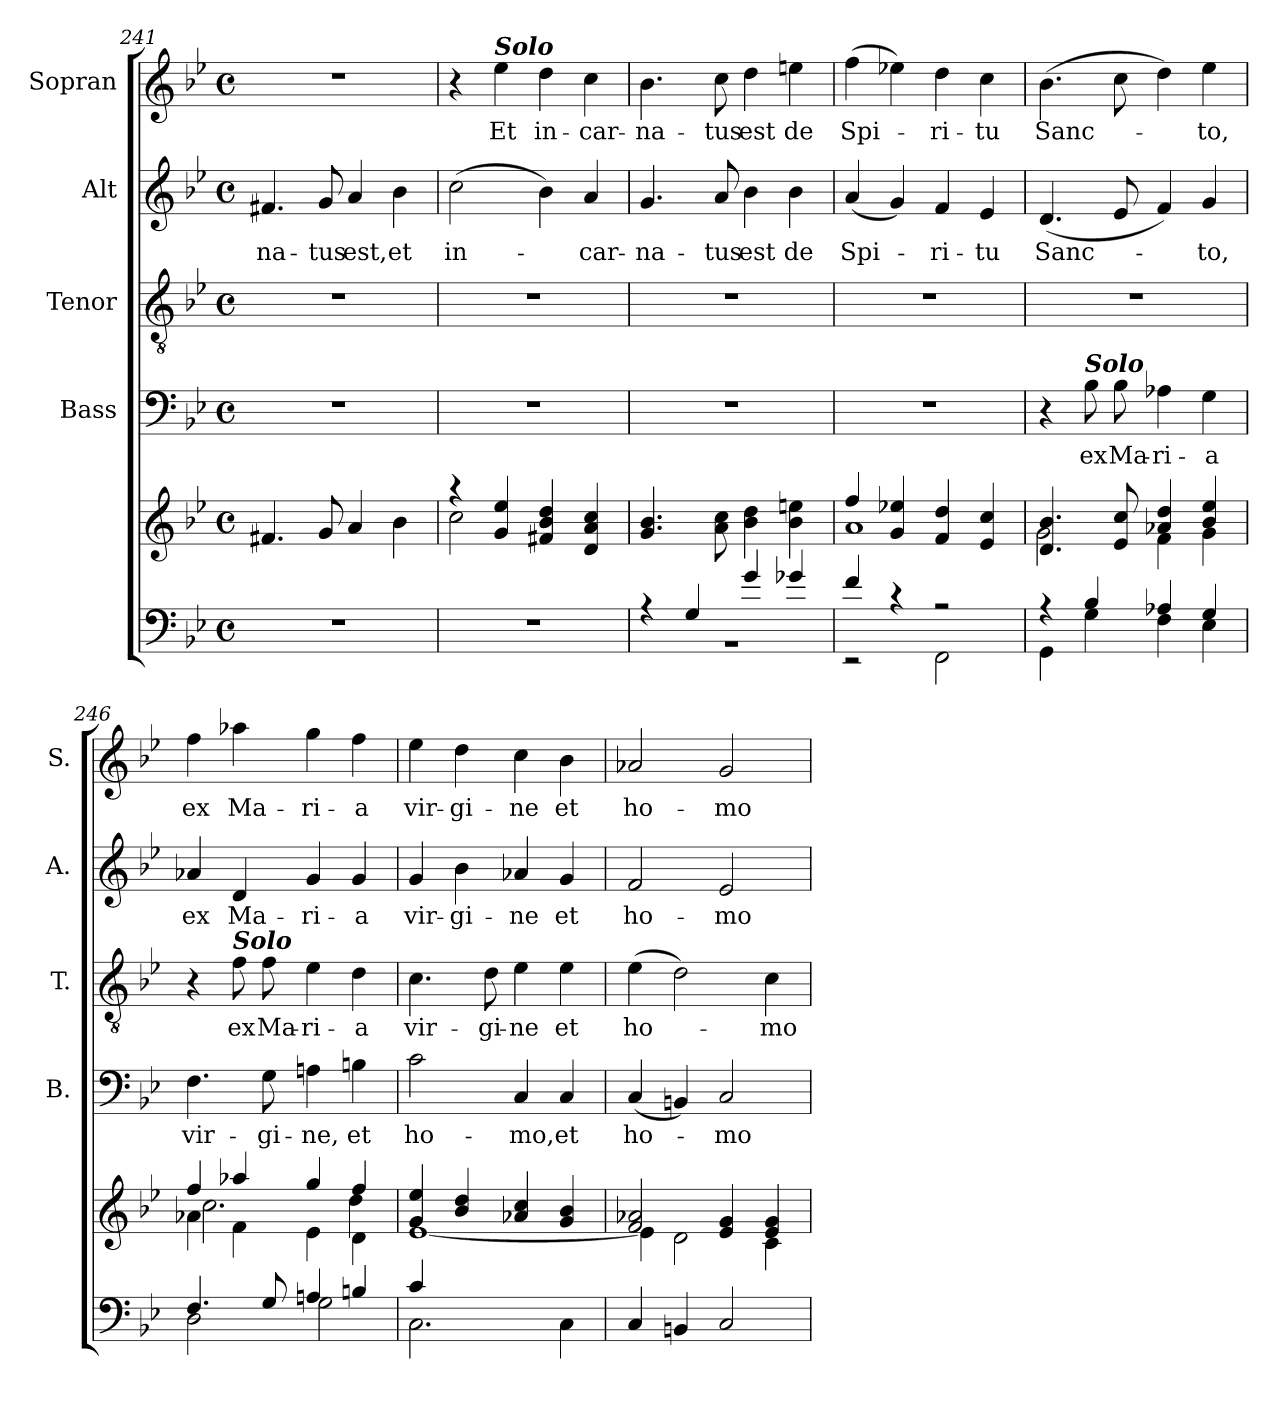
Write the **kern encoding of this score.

**kern	**kern	**kern	**text	**kern	**text	**kern	**text	**kern	**text
*part5	*part5	*part4	*part4	*part3	*part3	*part2	*part2	*part1	*part1
*staff6	*staff5	*staff4	*staff4	*staff3	*staff3	*staff2	*staff2	*staff1	*staff1
*	*	*I"Bass	*	*I"Tenor	*	*I"Alt	*	*I"Sopran	*
*	*	*I'B.	*	*I'T.	*	*I'A.	*	*I'S.	*
!!LO:LB:g=z
*clefF4	*clefG2	*clefF4	*	*clefGv2	*	*clefG2	*	*clefG2	*
*k[b-e-]	*k[b-e-]	*k[b-e-]	*	*k[b-e-]	*	*k[b-e-]	*	*k[b-e-]	*
*B-:	*B-:	*B-:	*	*B-:	*	*B-:	*	*B-:	*
*M4/4	*M4/4	*M4/4	*	*M4/4	*	*M4/4	*	*M4/4	*
*met(c)	*met(c)	*met(c)	*	*met(c)	*	*met(c)	*	*met(c)	*
=241	=241	=241	=241	=241	=241	=241	=241	=241	=241
!	!	!	!	!	!	!	!LO:LY:b	!	!
1r	4.f#X/	1r	.	1r	.	4.f#X/	-na-	1r	.
!	!	!	!	!	!	!	!LO:LY:b	!	!
.	8g/	.	.	.	.	8g/	-tus	.	.
!	!	!	!	!	!	!	!LO:LY:b	!	!
.	4a/	.	.	.	.	4a/	est,	.	.
!	!	!	!	!	!	!	!LO:LY:b	!	!
.	4b-\	.	.	.	.	4b-\	et	.	.
=242	=242	=242	=242	=242	=242	=242	=242	=242	=242
*	*^	*	*	*	*	*	*	*	*
!	!	!	!	!	!	!	!	!LO:LY:b	!	!
1r	4raa	2cc\	1r	.	1r	.	(>2cc\	in-	4r	.
!	!	!	!	!	!	!	!	!	!LO:TX:a:Bi:t=Solo	!
!	!	!	!	!	!	!	!	!	!	!LO:LY:b
.	4g/ 4ee-/	.	.	.	.	.	.	.	4ee-\	Et
!	!	!	!	!	!	!	!	!	!	!LO:LY:b
.	4f#X/ 4b-/ 4dd/	2ryy	.	.	.	.	4b-\)	.	4dd\	in-
!	!	!	!	!	!	!	!	!LO:LY:b	!	!LO:LY:b
.	4d/ 4a/ 4cc/	.	.	.	.	.	4a/	-car-	4cc\	-car-
*	*v	*v	*	*	*	*	*	*	*	*
=243	=243	=243	=243	=243	=243	=243	=243	=243	=243
*^	*	*	*	*	*	*	*	*	*
!	!	!	!	!	!	!	!	!LO:LY:b	!	!LO:LY:b
4rA	1rBB	4.g/ 4.b-/	1r	.	1r	.	4.g/	-na-	4.b-\	-na-
4G/	.	.	.	.	.	.	.	.	.	.
!	!	!	!	!	!	!	!	!LO:LY:b	!	!LO:LY:b
.	.	8a\ 8cc\	.	.	.	.	8a/	-tus	8cc\	-tus
!	!	!	!	!	!	!	!	!LO:LY:b	!	!LO:LY:b
4g/	.	4b-\ 4dd\	.	.	.	.	4b-\	est	4dd\	est
!	!	!	!	!	!	!	!	!LO:LY:b	!	!LO:LY:b
4g-X/	.	4b-\ 4een\	.	.	.	.	4b-\	de	4een\	de
=244	=244	=244	=244	=244	=244	=244	=244	=244	=244	=244
*	*	*^	*	*	*	*	*	*	*	*
!	!	!	!	!	!	!	!	!	!LO:LY:b	!	!LO:LY:b
4f/	2r	4ff/	1a	1r	.	1r	.	(<4a/	Spi-	(>4ff\	Spi-
4rc	.	4g/ 4ee-X/	.	.	.	.	.	4g/)	.	4ee-X\)	.
!	!	!	!	!	!	!	!	!	!LO:LY:b	!	!LO:LY:b
2rB	2FF\	4f/ 4dd/	.	.	.	.	.	4f/	-ri-	4dd\	-ri-
!	!	!	!	!	!	!	!	!	!LO:LY:b	!	!LO:LY:b
.	.	4e-/ 4cc/	.	.	.	.	.	4e-/	-tu	4cc\	-tu
=245	=245	=245	=245	=245	=245	=245	=245	=245	=245	=245	=245
!	!	!	!	!	!	!	!	!	!LO:LY:b	!	!LO:LY:b
4rA	4GG\	4.d/ 4.b-/	2g\	4r	.	1r	.	(<4.d/	Sanc-	(>4.b-\	Sanc-
!	!	!	!	!LO:TX:a:Bi:t=Solo	!	!	!	!	!	!	!
!	!	!	!	!	!LO:LY:b	!	!	!	!	!	!
4B-/	4G\	.	.	8B-\	ex	.	.	.	.	.	.
!	!	!	!	!	!LO:LY:b	!	!	!	!	!	!
.	.	8e-/ 8cc/	.	8B-\	Ma-	.	.	8e-/	.	8cc\	.
!	!	!	!	!	!LO:LY:b	!	!	!	!	!	!
4A-X/	4F\	4a-X/ 4dd/	4f\	4A-X\	-ri-	.	.	4f/)	.	4dd\)	.
!	!	!	!	!	!LO:LY:b	!	!	!	!LO:LY:b	!	!LO:LY:b
4G/	4E-\	4b-/ 4ee-/	4g\	4G\	-a	.	.	4g/	-to,	4ee-\	-to,
!!LO:PB:g=z
=246	=246	=246	=246	=246	=246	=246	=246	=246	=246	=246	=246
*	*	*	*^	*	*	*	*	*	*	*	*
!	!	!	!	!	!	!LO:LY:b	!	!	!	!LO:LY:b	!	!LO:LY:b
4.F/	2D\	4ff/	4a-X\	2.cc\	4.F\	vir-	4r	.	4a-X/	ex	4ff\	ex
!	!	!	!	!	!	!	!LO:TX:a:Bi:t=Solo	!	!	!	!	!
!	!	!	!	!	!	!	!	!LO:LY:b	!	!LO:LY:b	!	!LO:LY:b
.	.	4aa-X/	4f\	.	.	.	8f\	ex	4d/	Ma-	4aa-X\	Ma-
!	!	!	!	!	!	!LO:LY:b	!	!LO:LY:b	!	!	!	!
8G/	.	.	.	.	8G\	-gi-	8f\	Ma-	.	.	.	.
!	!	!	!	!	!	!LO:LY:b	!	!LO:LY:b	!	!LO:LY:b	!	!LO:LY:b
4An/	2G\	4gg/	4e-\	.	4An\	-ne,	4e-\	-ri-	4g/	-ri-	4gg\	-ri-
!	!	!	!	!	!	!LO:LY:b	!	!LO:LY:b	!	!LO:LY:b	!	!LO:LY:b
4Bn/	.	4ff/	4d\	4dd\	4Bn\	et	4d\	-a	4g/	-a	4ff\	-a
=247	=247	=247	=247	=247	=247	=247	=247	=247	=247	=247	=247	=247
!	!	!	!	!	!	!LO:LY:b	!	!LO:LY:b	!	!LO:LY:b	!	!LO:LY:b
*	*	*	*v	*v	*	*	*	*	*	*	*	*
4c/	2.C\	4g/ 4ee-/	[<1e-	2c\	ho-	4.c\	vir-	4g/	vir-	4ee-\	vir-
!	!	!	!	!	!	!	!	!	!LO:LY:b	!	!LO:LY:b
2.ryy	.	4b-/ 4dd/	.	.	.	.	.	4b-\	-gi-	4dd\	-gi-
!	!	!	!	!	!	!	!LO:LY:b	!	!	!	!
.	.	.	.	.	.	8d\	-gi-	.	.	.	.
!	!	!	!	!	!LO:LY:b	!	!LO:LY:b	!	!LO:LY:b	!	!LO:LY:b
.	.	4a-X/ 4cc/	.	4C/	-mo,	4e-\	-ne	4a-X/	-ne	4cc\	-ne
!	!	!	!	!	!LO:LY:b	!	!LO:LY:b	!	!LO:LY:b	!	!LO:LY:b
.	4C\	4g/ 4b-/	.	4C/	et	4e-\	et	4g/	et	4b-\	et
=248	=248	=248	=248	=248	=248	=248	=248	=248	=248	=248	=248
!	!	!	!	!	!LO:LY:b	!	!LO:LY:b	!	!LO:LY:b	!	!LO:LY:b
*v	*v	*	*	*	*	*	*	*	*	*	*
4C/	2f/ 2a-X/	4e-\]	(<4C/	ho-	(>4e-\	ho-	2f/	ho-	2a-X/	ho-
4BBn/	.	2d\	4BBn/)	.	2d\)	.	.	.	.	.
!	!	!	!	!LO:LY:b	!	!	!	!LO:LY:b	!	!LO:LY:b
2C/	4e-/ 4g/	.	2C/	-mo	.	.	2e-/	-mo	2g/	-mo
!	!	!	!	!	!	!LO:LY:b	!	!	!	!
.	4e-/ 4g/	4c\	.	.	4c\	-mo	.	.	.	.
*	*v	*v	*	*	*	*	*	*	*	*
=	=	=	=	=	=	=	=	=	=
*-	*-	*-	*-	*-	*-	*-	*-	*-	*-
